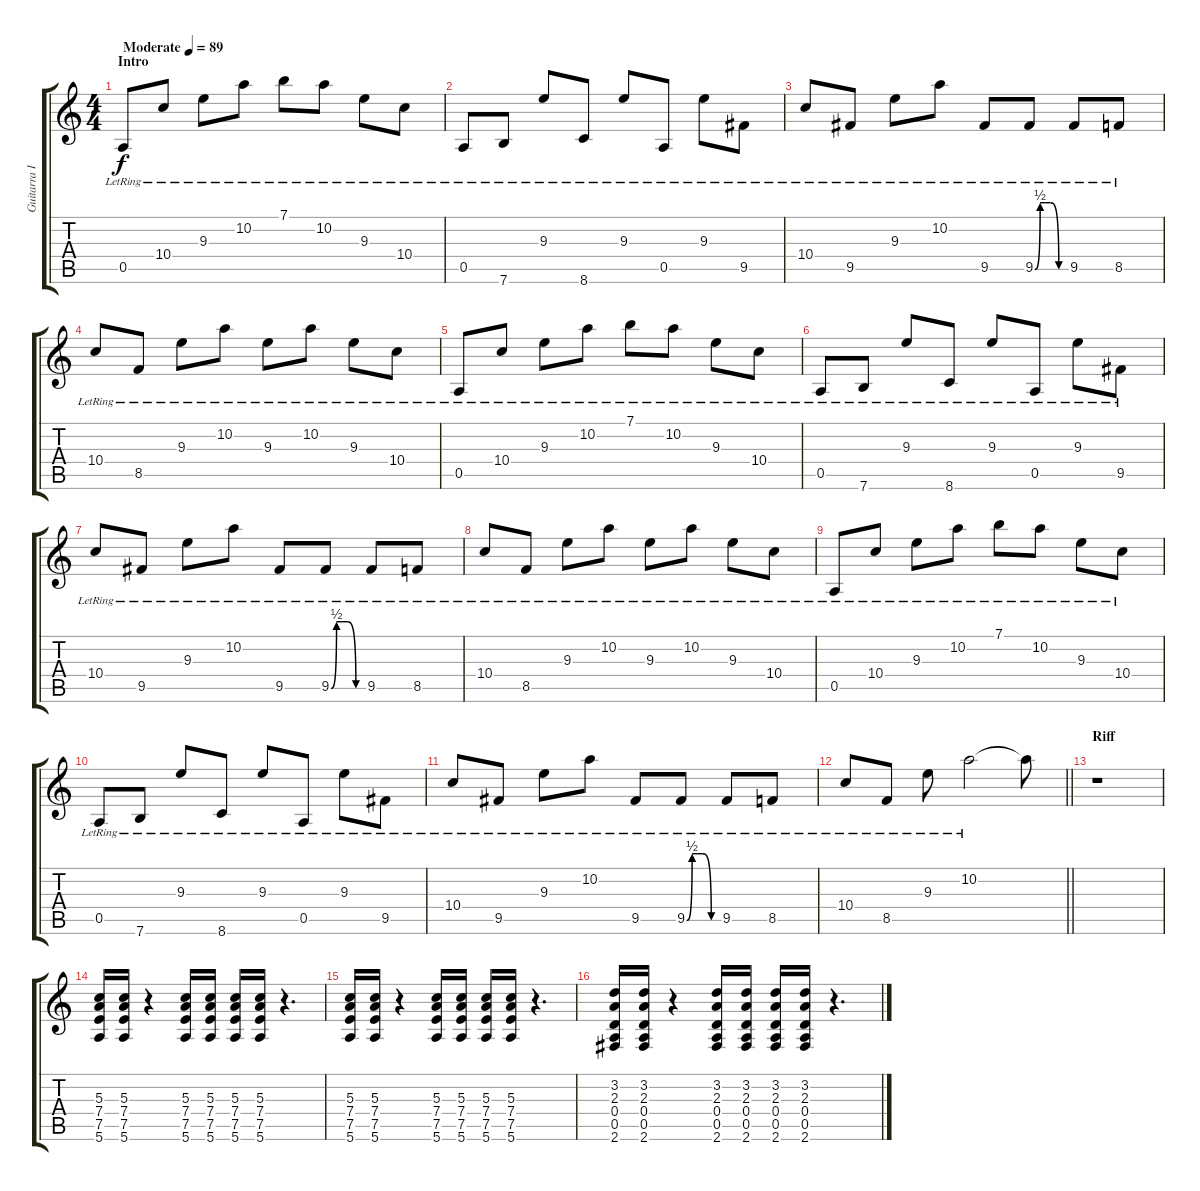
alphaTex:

\track ("Guitarra I" "Guitarra I") {instrument overdrivenguitar}
\staff {score tabs}
\tuning (E4 B3 G3 D3 A2 E2) {hide}
\ts (4 4)
\section ("" "Intro")
\tempo (89 "Moderate")
\clef g2
\ks c
0.5{lr}.8{dy f instrument electricguitarjazz} 10.4{lr}.8 9.3{lr}.8 10.2{lr}.8 7.1{lr}.8 10.2{lr}.8 9.3{lr}.8 10.4{lr}.8 |
0.5{lr}.8 7.6{lr}.8 9.3{lr}.8 8.6{lr}.8 9.3{lr}.8 0.5{lr}.8 9.3{lr}.8 9.5{lr}.8 |
10.4{lr}.8 9.5{lr}.8 9.3{lr}.8 10.2{lr}.8 9.5{lr}.8 9.5{be (custom 0 0 10 2 20 2 30 2 46 0 60 0) lr}.8 9.5{lr}.8 8.5{lr}.8 |
10.4{lr}.8 8.5{lr}.8 9.3{lr}.8 10.2{lr}.8 9.3{lr}.8 10.2{lr}.8 9.3{lr}.8 10.4{lr}.8 |
0.5{lr}.8 10.4{lr}.8 9.3{lr}.8 10.2{lr}.8 7.1{lr}.8 10.2{lr}.8 9.3{lr}.8 10.4{lr}.8 |
0.5{lr}.8 7.6{lr}.8 9.3{lr}.8 8.6{lr}.8 9.3{lr}.8 0.5{lr}.8 9.3{lr}.8 9.5{lr}.8 |
10.4{lr}.8 9.5{lr}.8 9.3{lr}.8 10.2{lr}.8 9.5{lr}.8 9.5{be (custom 0 0 10 2 20 2 30 2 46 0 60 0) lr}.8 9.5{lr}.8 8.5{lr}.8 |
10.4{lr}.8 8.5{lr}.8 9.3{lr}.8 10.2{lr}.8 9.3{lr}.8 10.2{lr}.8 9.3{lr}.8 10.4{lr}.8 |
0.5{lr}.8 10.4{lr}.8 9.3{lr}.8 10.2{lr}.8 7.1{lr}.8 10.2{lr}.8 9.3{lr}.8 10.4{lr}.8 |
0.5{lr}.8 7.6{lr}.8 9.3{lr}.8 8.6{lr}.8 9.3{lr}.8 0.5{lr}.8 9.3{lr}.8 9.5{lr}.8 |
10.4{lr}.8 9.5{lr}.8 9.3{lr}.8 10.2{lr}.8 9.5{lr}.8 9.5{be (custom 0 0 10 2 20 2 30 2 46 0 60 0) lr}.8 9.5{lr}.8 8.5{lr}.8 |
\barLineRight lightlight
10.4{lr}.8 8.5{lr}.8 9.3{lr}.8 10.2{lr}.2 10.2{t}.8 |
\section ("" "Riff")
r.1{instrument overdrivenguitar} |
(5.3 7.4 7.5 5.6).16 (5.3 7.4 7.5 5.6).16 r.4 (5.3 7.4 7.5 5.6).16 (5.3 7.4 7.5 5.6).16 (5.3 7.4 7.5 5.6).16 (5.3 7.4 7.5 5.6).16 r.4{d} |
(5.3 7.4 7.5 5.6).16 (5.3 7.4 7.5 5.6).16 r.4 (5.3 7.4 7.5 5.6).16 (5.3 7.4 7.5 5.6).16 (5.3 7.4 7.5 5.6).16 (5.3 7.4 7.5 5.6).16 r.4{d} |
(3.2 2.3 0.4 0.5 2.6).16 (3.2 2.3 0.4 0.5 2.6).16 r.4 (3.2 2.3 0.4 0.5 2.6).16 (3.2 2.3 0.4 0.5 2.6).16 (3.2 2.3 0.4 0.5 2.6).16 (3.2 2.3 0.4 0.5 2.6).16 r.4{d}
